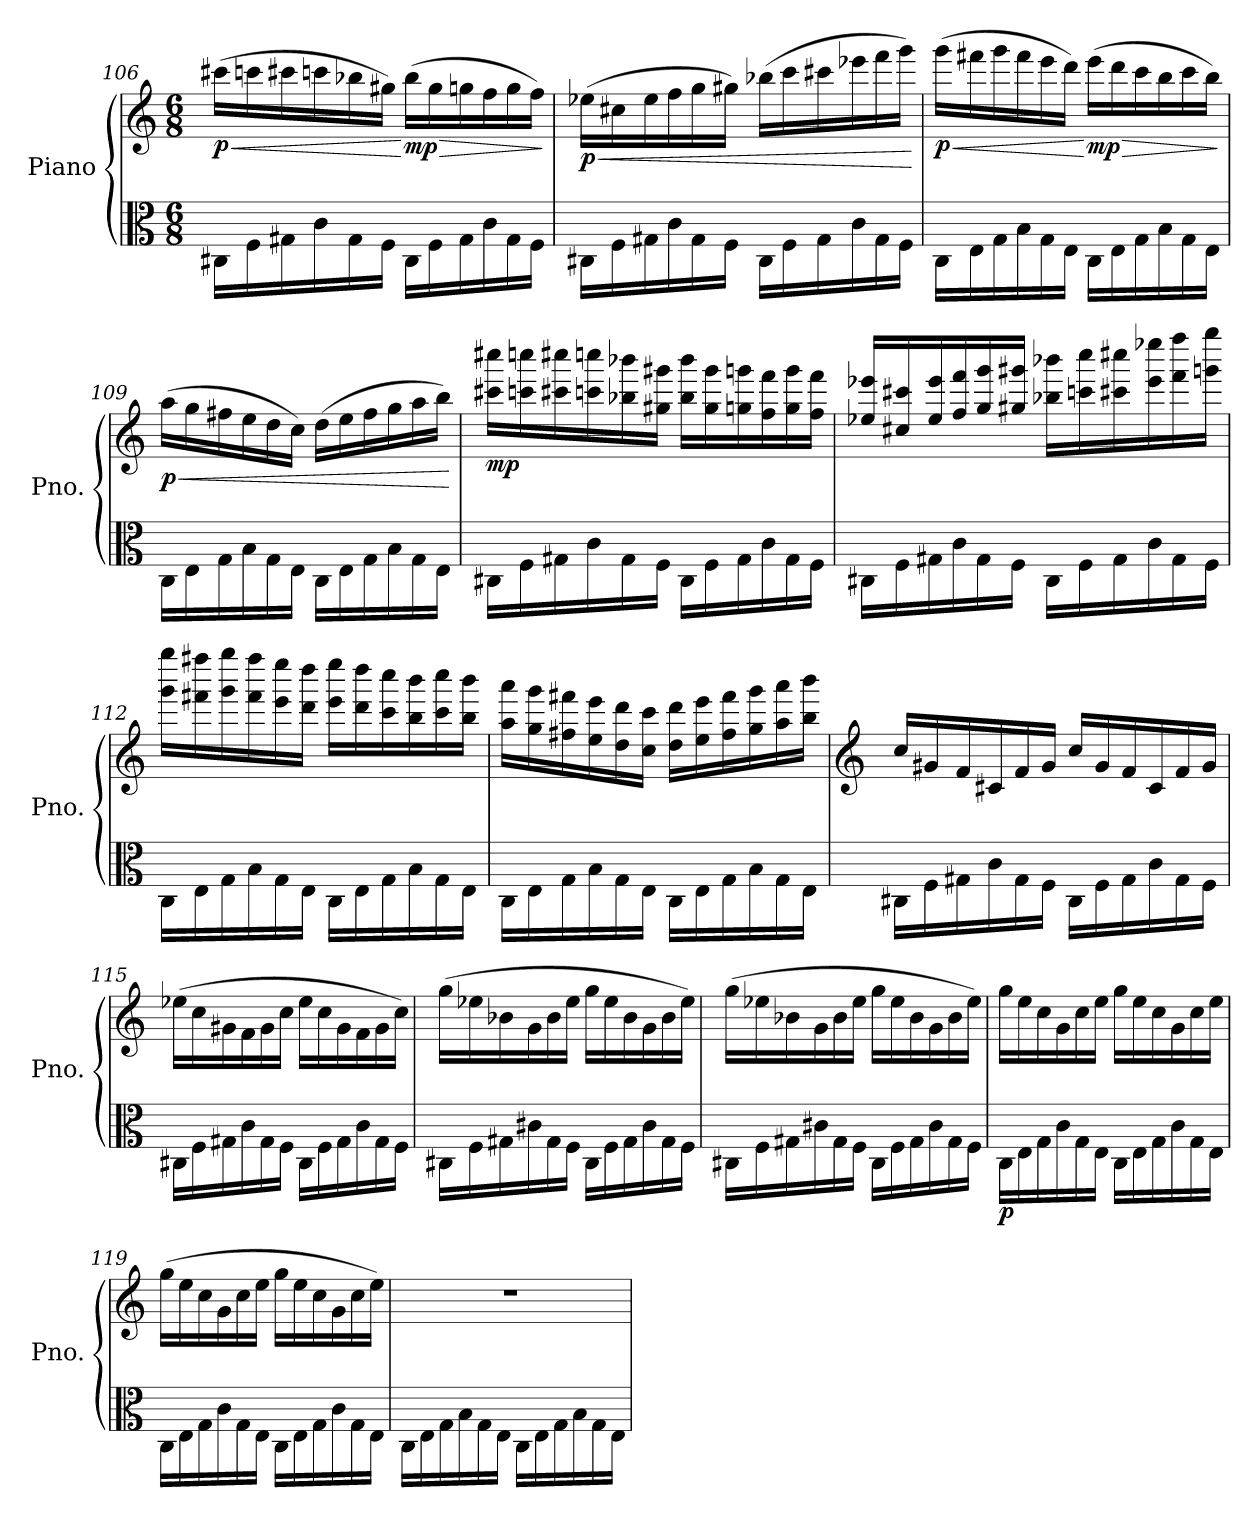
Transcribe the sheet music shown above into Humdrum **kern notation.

**kern	**kern	**dynam
*part1	*part1	*part1
*staff2	*staff1	*staff1/2
*I"Piano	*	*
*I'Pno.	*	*
!!LO:LB:g=z
*clefC3	*clefG2	*
*k[]	*k[]	*
*M6/8	*M6/8	*
=106	=106	=106
!	!	!LO:HP:b
!	!	!LO:DY:n=1:b
16C#X\LL	(>16ccc#X\LL	< p
16F\	16cccn\	.
16G#X\	16ccc#X\	.
16c\	16cccn\	.
16G#\	16bb-X\	.
16F\JJ	16gg#X\JJ)	.
!	!	!LO:HP:n=1:b
!	!	!LO:DY:n=2:b
16C#\LL	(>16bb-\LL	[ > mp
16F\	16gg#\	.
16G#\	16ggn\	.
16c\	16ff\	.
16G#\	16gg\	.
16F\JJ	16ff\JJ)	.
.	.	]
=107	=107	=107
!	!	!LO:HP:b
!	!	!LO:DY:n=1:b
16C#X\LL	(>16ee-X\LL	< p
16F\	16cc#X\	.
16G#X\	16ee-\	.
16c\	16ff\	.
16G#\	16gg\	.
16F\JJ	16gg#X\JJ)	.
16C#\LL	(>16bb-X\LL	.
16F\	16ccc\	.
16G#\	16ccc#X\	.
16c\	16eee-X\	.
16G#\	16fff\	.
16F\JJ	16ggg\JJ)	.
.	.	[
!!LO:PB:g=z
=108	=108	=108
!	!	!LO:HP:b
!	!	!LO:DY:n=1:b
16C\LL	(>16ggg\LL	< p
16E\	16fff#X\	.
16G\	16ggg\	.
16B\	16fff#\	.
16G\	16eee\	.
16E\JJ	16ddd\JJ)	.
!	!	!LO:HP:n=1:b
!	!	!LO:DY:n=2:b
16C\LL	(>16eee\LL	[ > mp
16E\	16ddd\	.
16G\	16ccc\	.
16B\	16bb\	.
16G\	16ccc\	.
16E\JJ	16bb\JJ)	.
.	.	]
=109	=109	=109
!	!	!LO:HP:b
!	!	!LO:DY:n=1:b
16C\LL	(>16aa\LL	< p
16E\	16gg\	.
16G\	16ff#X\	.
16B\	16ee\	.
16G\	16dd\	.
16E\JJ	16cc\JJ)	.
16C\LL	(>16dd\LL	.
16E\	16ee\	.
16G\	16ff#\	.
16B\	16gg\	.
16G\	16aa\	.
16E\JJ	16bb\JJ)	.
.	.	[
=110	=110	=110
!	!	!LO:DY:b
16C#X\LL	16ccc#X\ 16cccc#X\LL	mp
16F\	16cccn\ 16ccccn\	.
16G#X\	16ccc#X\ 16cccc#X\	.
16c\	16cccn\ 16ccccn\	.
16G#\	16bb-X\ 16bbb-X\	.
16F\JJ	16gg#X\ 16ggg#X\JJ	.
16C#\LL	16bb-\ 16bbb-\LL	.
16F\	16gg#\ 16ggg#\	.
16G#\	16ggn\ 16gggn\	.
16c\	16ff\ 16fff\	.
16G#\	16gg\ 16ggg\	.
16F\JJ	16ff\ 16fff\JJ	.
!!LO:LB:g=z
=111	=111	=111
16C#X\LL	16ee-X/ 16eee-X/LL	.
16F\	16cc#X/ 16ccc#X/	.
16G#X\	16ee-/ 16eee-/	.
16c\	16ff/ 16fff/	.
16G#\	16gg/ 16ggg/	.
16F\JJ	16gg#X/ 16ggg#X/JJ	.
16C#\LL	16bb-X\ 16bbb-X\LL	.
16F\	16cccn\ 16cccc\	.
16G#\	16ccc#X\ 16cccc#X\	.
16c\	16eee-\ 16eeee-X\	.
16G#\	16fff\ 16ffff\	.
16F\JJ	16gggn\ 16gggg\JJ	.
=112	=112	=112
16C\LL	16ggg\ 16gggg\LL	.
16E\	16fff#X\ 16ffff#X\	.
16G\	16ggg\ 16gggg\	.
16B\	16fff#\ 16ffff#\	.
16G\	16eee\ 16eeee\	.
16E\JJ	16ddd\ 16dddd\JJ	.
16C\LL	16eee\ 16eeee\LL	.
16E\	16ddd\ 16dddd\	.
16G\	16ccc\ 16cccc\	.
16B\	16bb\ 16bbb\	.
16G\	16ccc\ 16cccc\	.
16E\JJ	16bb\ 16bbb\JJ	.
!!LO:LB:g=z
=113	=113	=113
16C\LL	16aa\ 16aaa\LL	.
16E\	16gg\ 16ggg\	.
16G\	16ff#X\ 16fff#X\	.
16B\	16ee\ 16eee\	.
16G\	16dd\ 16ddd\	.
16E\JJ	16cc\ 16ccc\JJ	.
16C\LL	16dd\ 16ddd\LL	.
16E\	16ee\ 16eee\	.
16G\	16ff#\ 16fff#\	.
16B\	16gg\ 16ggg\	.
16G\	16aa\ 16aaa\	.
16E\JJ	16bb\ 16bbb\JJ	.
=114	=114	=114
*	*clefG2	*
16C#X\LL	16cc/LL	.
16F\	16g#X/	.
16G#X\	16f/	.
16c\	16c#X/	.
16G#\	16f/	.
16F\JJ	16g#/JJ	.
16C#\LL	16cc/LL	.
16F\	16g#/	.
16G#\	16f/	.
16c\	16c#/	.
16G#\	16f/	.
16F\JJ	16g#/JJ	.
=115	=115	=115
16C#X\LL	(>16ee-X\LL	.
16F\	16cc\	.
16G#X\	16g#X\	.
16c\	16f\	.
16G#\	16g#\	.
16F\JJ	16cc\JJ	.
16C#\LL	16ee-\LL	.
16F\	16cc\	.
16G#\	16g#\	.
16c\	16f\	.
16G#\	16g#\	.
16F\JJ	16cc\JJ)	.
!!LO:LB:g=z
=116	=116	=116
16C#X\LL	(>16gg\LL	.
16F\	16ee-X\	.
16G#X\	16b-X\	.
16c#X\	16g\	.
16G#\	16b-\	.
16F\JJ	16ee-\JJ	.
16C#\LL	16gg\LL	.
16F\	16ee-\	.
16G#\	16b-\	.
16c#\	16g\	.
16G#\	16b-\	.
16F\JJ	16ee-\JJ)	.
=117	=117	=117
16C#X\LL	(>16gg\LL	.
16F\	16ee-X\	.
16G#X\	16b-X\	.
16c#X\	16g\	.
16G#\	16b-\	.
16F\JJ	16ee-\JJ	.
16C#\LL	16gg\LL	.
16F\	16ee-\	.
16G#\	16b-\	.
16c#\	16g\	.
16G#\	16b-\	.
16F\JJ	16ee-\JJ)	.
=118	=118	=118
!	!	!LO:DY:b=2
16C\LL	16gg\LL	p
16E\	16ee\	.
16G\	16cc\	.
16c\	16g\	.
16G\	16cc\	.
16E\JJ	16ee\JJ	.
16C\LL	16gg\LL	.
16E\	16ee\	.
16G\	16cc\	.
16c\	16g\	.
16G\	16cc\	.
16E\JJ	16ee\JJ	.
!!LO:LB:g=z
=119	=119	=119
16C\LL	(>16gg\LL	.
16E\	16ee\	.
16G\	16cc\	.
16c\	16g\	.
16G\	16cc\	.
16E\JJ	16ee\JJ	.
16C\LL	16gg\LL	.
16E\	16ee\	.
16G\	16cc\	.
16c\	16g\	.
16G\	16cc\	.
16E\JJ	16ee\JJ)	.
=120	=120	=120
16C\LL	2.r	.
16E\	.	.
16G\	.	.
16B\	.	.
16G\	.	.
16E\JJ	.	.
16C\LL	.	.
16E\	.	.
16G\	.	.
16B\	.	.
16G\	.	.
16E\JJ	.	.
=	=	=
*-	*-	*-
